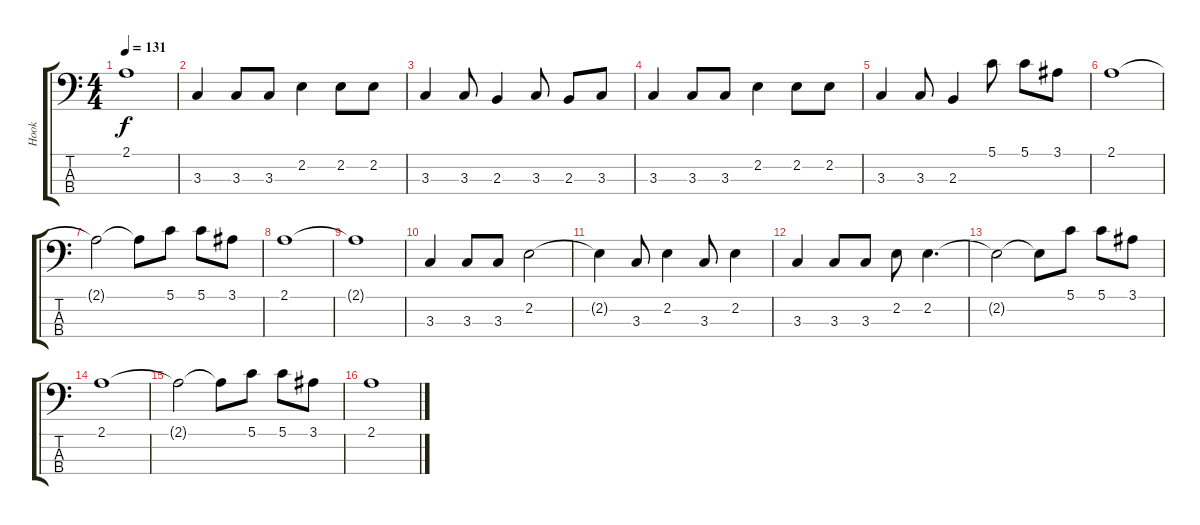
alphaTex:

\track ("Hook" "Hook") {instrument electricbassfinger}
\staff {score tabs}
\tuning (G2 D2 A1 E1) {hide}
\ts (4 4)
\tempo 131
\clef f4
\ks c
2.1{t}.1{dy f} |
3.3.4 3.3.8 3.3.8 2.2.4 2.2.8 2.2.8 |
3.3.4 3.3.8 2.3.4 3.3.8 2.3.8 3.3.8 |
3.3.4 3.3.8 3.3.8 2.2.4 2.2.8 2.2.8 |
3.3.4 3.3.8 2.3.4 5.1.8 5.1.8 3.1.8 |
2.1.1 |
2.1{t}.2 2.1{t}.8 5.1.8 5.1.8 3.1.8 |
2.1.1 |
2.1{t}.1 |
3.3.4 3.3.8 3.3.8 2.2.2 |
2.2{t}.4 3.3.8 2.2.4 3.3.8 2.2.4 |
3.3.4 3.3.8 3.3.8 2.2.8 2.2.4{d} |
2.2{t}.2 2.2{t}.8 5.1.8 5.1.8 3.1.8 |
2.1.1 |
2.1{t}.2 2.1{t}.8 5.1.8 5.1.8 3.1.8 |
2.1.1
